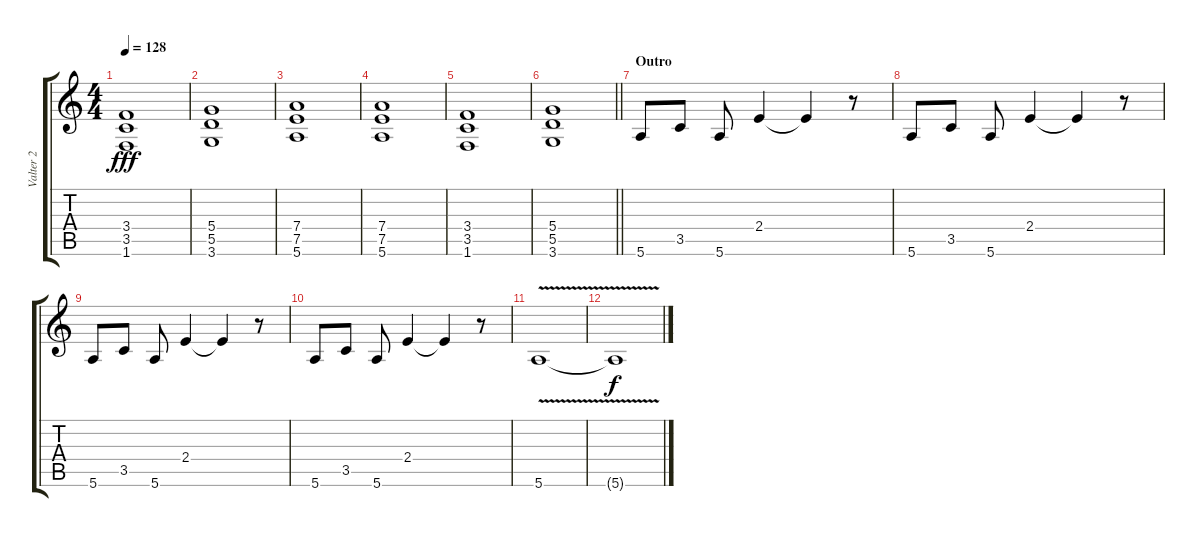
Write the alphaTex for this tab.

\track ("Valter 2" "Valter 2") {instrument electricguitarclean}
\staff {score tabs}
\tuning (E4 B3 G3 D3 A2 E2) {hide}
\ts (4 4)
\tempo 128
\clef g2
\ks c
(3.4 3.5 1.6).1{dy fff} |
(5.4 5.5 3.6).1 |
(7.4 7.5 5.6).1 |
(7.4 7.5 5.6).1 |
(3.4 3.5 1.6).1 |
\barLineRight lightlight
(5.4 5.5 3.6).1 |
\section ("" "Outro")
5.6.8 3.5.8 5.6.8 2.4.4 2.4{t}.4 r.8 |
5.6.8 3.5.8 5.6.8 2.4.4 2.4{t}.4 r.8 |
5.6.8 3.5.8 5.6.8 2.4.4 2.4{t}.4 r.8 |
5.6.8 3.5.8 5.6.8 2.4.4 2.4{t}.4 r.8 |
5.6{v}.1 |
5.6{t}.1{dy f}
